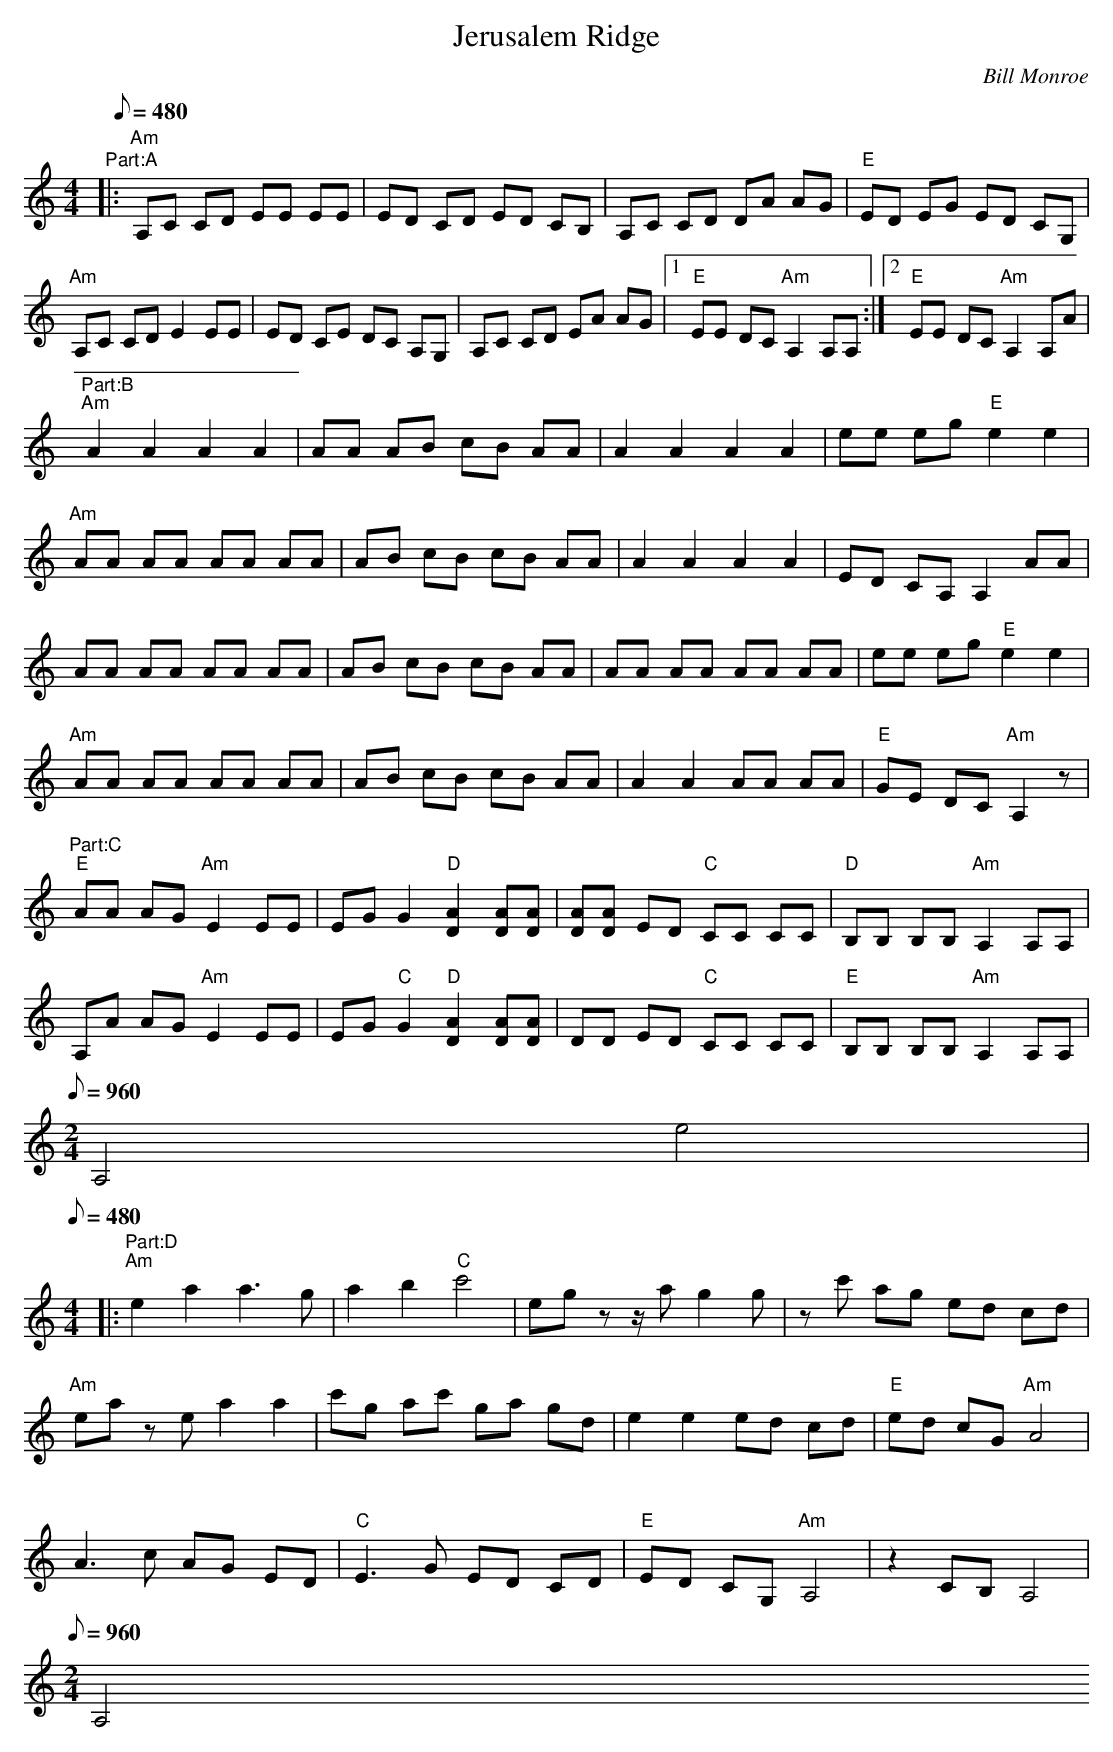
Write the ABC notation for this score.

X:1
T: Jerusalem Ridge
C: Bill Monroe
L: 1/8
Q: 480
M: 4/4
K: Am
"Part:A" |: "Am" A,C CD EE EE | ED CD ED CB, | A,C CD DA AG | "E" ED EG ED CG, |
 "Am" A,C CD E2 EE | ED CE DC A,G, | A,C CD EA AG |1 "E" EE DC "Am" A,2 A,A, :|2 "E" EE DC "Am" A,2 A,A |
"Part:B" "Am" A2 A2 A2 A2 | AA AB cB AA | A2 A2 A2 A2 | ee eg "E" e2 e2 |
 "Am" AA AA AA AA | AB cB cB AA | A2 A2 A2 A2 | ED CA, A,2 AA |
 AA AA AA AA | AB cB cB AA | AA AA AA AA | ee eg "E" e2 e2 |
 "Am" AA AA AA AA | AB cB cB AA | A2 A2 AA AA | "E" GE DC "Am" A,2 z |
"Part:C" "E" AA AG "Am" E2 EE | EG G2 "D" [A2D2] [AD][AD] | [AD][AD] ED "C" CC CC | "D" B,B, B,B, "Am" A,2 A,A, |
 A,A AG "Am" E2 EE | EG "C" G2 "D" [A2D2] [AD][AD] | DD ED "C" CC CC | "E" B,B, B,B, "Am" A,2 A,A, |
Q:960
M: 2/4
K: Am
 A,4 e4 |
Q: 480
M: 4/4
K: Am
|: "Part:D" "Am" e2 a2 a3g | a2 b2 "C" c'4 | eg zz/2a g2 g | zc' ag ed cd |
 "Am" ea ze a2 a2 | c'g ac' ga gd | e2 e2 ed cd | "E" ed cG "Am" A4 |
 A3c AG ED | "C" E3G ED CD | "E" ED CG, "Am"A,4 | z2 CB, A,4 |
Q:960
M: 2/4
K: Am
  A,4
 Q: 480
M: 4/4
K: Am
  :|
